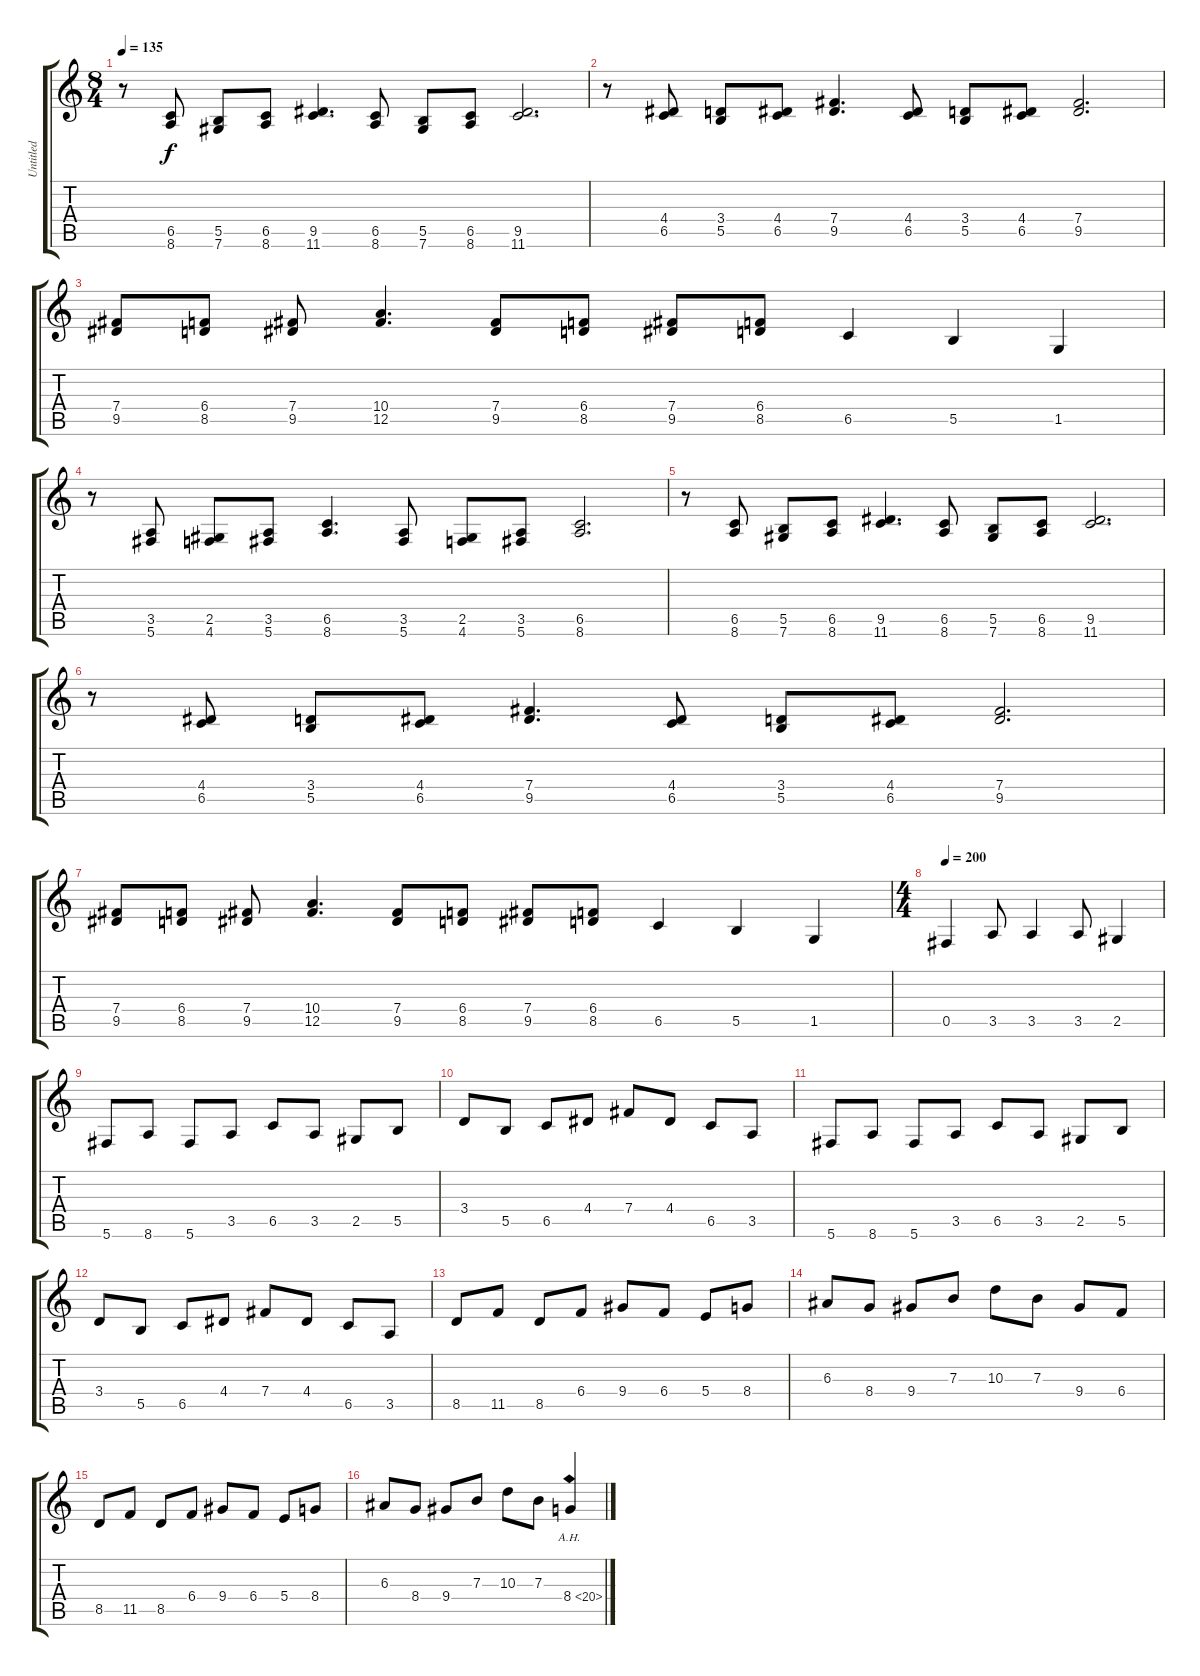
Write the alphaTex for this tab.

\track ("Untitled" "Untitled") {instrument overdrivenguitar}
\staff {score tabs}
\tuning (Db4 Ab3 E3 B2 Gb2 Db2) {hide}
\ts (8 4)
\tempo 135
\clef g2
\ks c
r.8{dy f} (6.5 8.6).8 (5.5 7.6).8 (6.5 8.6).8 (9.5 11.6).4{d} (6.5 8.6).8 (5.5 7.6).8 (6.5 8.6).8 (9.5 11.6).2{d} |
r.8 (4.4 6.5).8 (3.4 5.5).8 (4.4 6.5).8 (7.4 9.5).4{d} (4.4 6.5).8 (3.4 5.5).8 (4.4 6.5).8 (7.4 9.5).2{d} |
(7.4 9.5).8 (6.4 8.5).8 (7.4 9.5).8 (10.4 12.5).4{d} (7.4 9.5).8 (6.4 8.5).8 (7.4 9.5).8 (6.4 8.5).8 6.5.4 5.5.4 1.5.4 |
r.8 (3.5 5.6).8 (2.5 4.6).8 (3.5 5.6).8 (6.5 8.6).4{d} (3.5 5.6).8 (2.5 4.6).8 (3.5 5.6).8 (6.5 8.6).2{d} |
r.8 (6.5 8.6).8 (5.5 7.6).8 (6.5 8.6).8 (9.5 11.6).4{d} (6.5 8.6).8 (5.5 7.6).8 (6.5 8.6).8 (9.5 11.6).2{d} |
r.8 (4.4 6.5).8 (3.4 5.5).8 (4.4 6.5).8 (7.4 9.5).4{d} (4.4 6.5).8 (3.4 5.5).8 (4.4 6.5).8 (7.4 9.5).2{d} |
(7.4 9.5).8 (6.4 8.5).8 (7.4 9.5).8 (10.4 12.5).4{d} (7.4 9.5).8 (6.4 8.5).8 (7.4 9.5).8 (6.4 8.5).8 6.5.4 5.5.4 1.5.4 |
\ts (4 4)
\tempo 200
0.5.4 3.5.8 3.5.4 3.5.8 2.5.4 |
5.6.8 8.6.8 5.6.8 3.5.8 6.5.8 3.5.8 2.5.8 5.5.8 |
3.4.8 5.5.8 6.5.8 4.4.8 7.4.8 4.4.8 6.5.8 3.5.8 |
5.6.8 8.6.8 5.6.8 3.5.8 6.5.8 3.5.8 2.5.8 5.5.8 |
3.4.8 5.5.8 6.5.8 4.4.8 7.4.8 4.4.8 6.5.8 3.5.8 |
8.5.8 11.5.8 8.5.8 6.4.8 9.4.8 6.4.8 5.4.8 8.4.8 |
6.3.8 8.4.8 9.4.8 7.3.8 10.3.8 7.3.8 9.4.8 6.4.8 |
8.5.8 11.5.8 8.5.8 6.4.8 9.4.8 6.4.8 5.4.8 8.4.8 |
6.3.8 8.4.8 9.4.8 7.3.8 10.3.8 7.3.8 8.4{ah 12}.4
